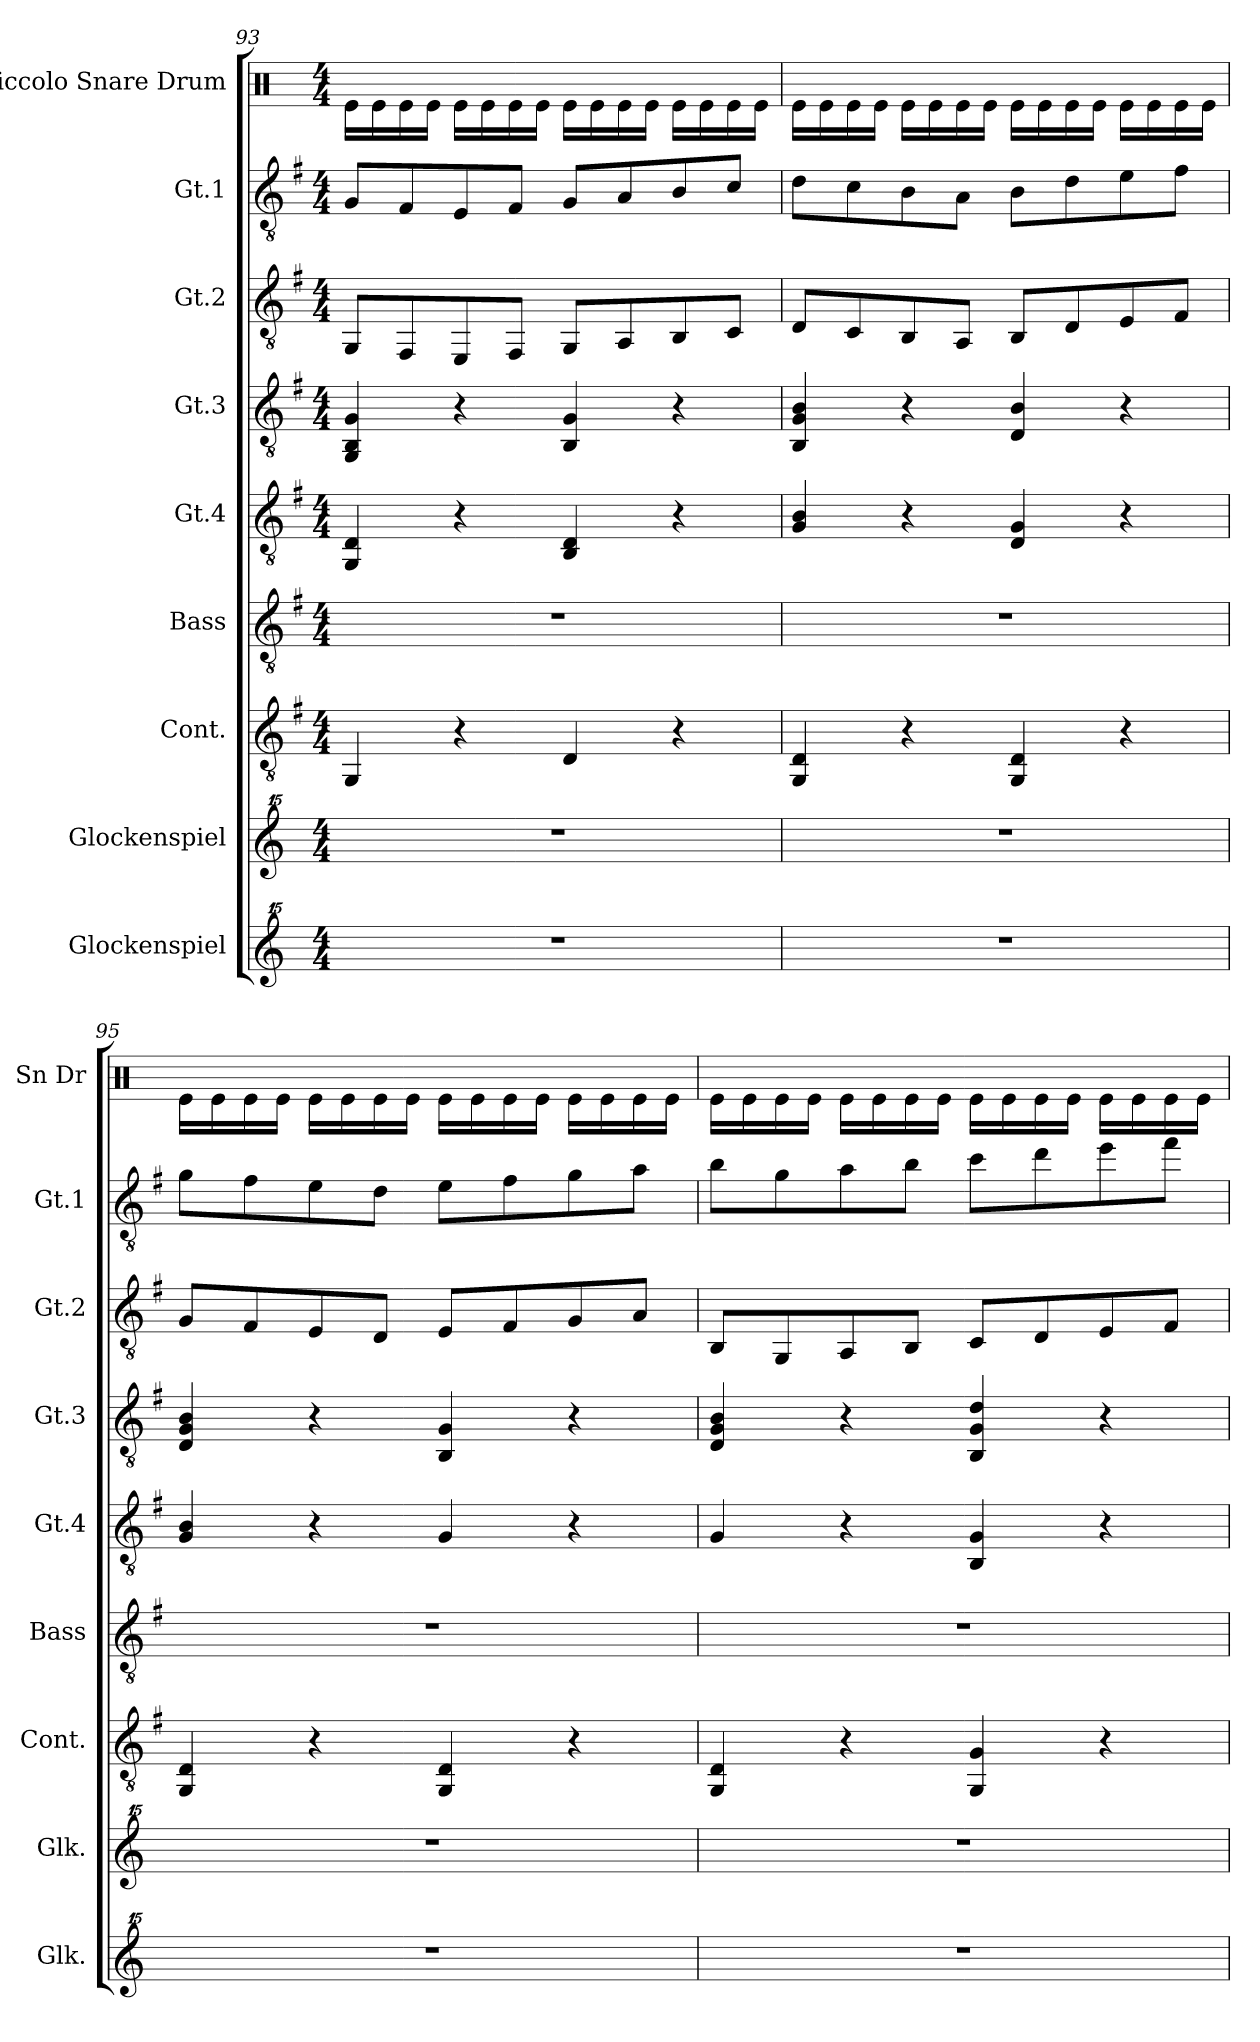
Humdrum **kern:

**kern	**kern	**kern	**kern	**kern	**kern	**kern	**kern	**kern
*part9	*part8	*part7	*part6	*part5	*part4	*part3	*part2	*part1
*staff9	*staff8	*staff7	*staff6	*staff5	*staff4	*staff3	*staff2	*staff1
*I"Glockenspiel	*I"Glockenspiel	*I"Cont.	*I"Bass	*I"Gt.4	*I"Gt.3	*I"Gt.2	*I"Gt.1	*I"Piccolo Snare Drum
*I'Glk.	*I'Glk.	*I'Cont.	*I'Bass	*I'Gt.4	*I'Gt.3	*I'Gt.2	*I'Gt.1	*I'Sn Dr
!!LO:PB:g=z
*clefG^^2	*clefG^^2	*clefGv2	*clefGv2	*clefGv2	*clefGv2	*clefGv2	*clefGv2	*clefX
*k[]	*k[]	*k[f#]	*k[f#]	*k[f#]	*k[f#]	*k[f#]	*k[f#]	*k[]
*M4/4	*M4/4	*M4/4	*M4/4	*M4/4	*M4/4	*M4/4	*M4/4	*M4/4
=93	=93	=93	=93	=93	=93	=93	=93	=93
1r	1r	4GG/	1r	4GG/ 4D/	4GG/ 4BB/ 4G/	8GG/L	8G/L	16Re\LL
.	.	.	.	.	.	.	.	16Re\
.	.	.	.	.	.	8FF#/	8F#/	16Re\
.	.	.	.	.	.	.	.	16Re\JJ
.	.	4r	.	4r	4r	8EE/	8E/	16Re\LL
.	.	.	.	.	.	.	.	16Re\
.	.	.	.	.	.	8FF#/J	8F#/J	16Re\
.	.	.	.	.	.	.	.	16Re\JJ
.	.	4D/	.	4BB/ 4D/	4BB/ 4G/	8GG/L	8G/L	16Re\LL
.	.	.	.	.	.	.	.	16Re\
.	.	.	.	.	.	8AA/	8A/	16Re\
.	.	.	.	.	.	.	.	16Re\JJ
.	.	4r	.	4r	4r	8BB/	8B/	16Re\LL
.	.	.	.	.	.	.	.	16Re\
.	.	.	.	.	.	8C/J	8c/J	16Re\
.	.	.	.	.	.	.	.	16Re\JJ
=94	=94	=94	=94	=94	=94	=94	=94	=94
1r	1r	4GG/ 4D/	1r	4G/ 4B/	4BB/ 4G/ 4B/	8D/L	8d\L	16Re\LL
.	.	.	.	.	.	.	.	16Re\
.	.	.	.	.	.	8C/	8c\	16Re\
.	.	.	.	.	.	.	.	16Re\JJ
.	.	4r	.	4r	4r	8BB/	8B\	16Re\LL
.	.	.	.	.	.	.	.	16Re\
.	.	.	.	.	.	8AA/J	8A\J	16Re\
.	.	.	.	.	.	.	.	16Re\JJ
.	.	4GG/ 4D/	.	4D/ 4G/	4D/ 4B/	8BB/L	8B\L	16Re\LL
.	.	.	.	.	.	.	.	16Re\
.	.	.	.	.	.	8D/	8d\	16Re\
.	.	.	.	.	.	.	.	16Re\JJ
.	.	4r	.	4r	4r	8E/	8e\	16Re\LL
.	.	.	.	.	.	.	.	16Re\
.	.	.	.	.	.	8F#/J	8f#\J	16Re\
.	.	.	.	.	.	.	.	16Re\JJ
!!LO:PB:g=z
=95	=95	=95	=95	=95	=95	=95	=95	=95
1r	1r	4GG/ 4D/	1r	4G/ 4B/	4D/ 4G/ 4B/	8G/L	8g\L	16Re\LL
.	.	.	.	.	.	.	.	16Re\
.	.	.	.	.	.	8F#/	8f#\	16Re\
.	.	.	.	.	.	.	.	16Re\JJ
.	.	4r	.	4r	4r	8E/	8e\	16Re\LL
.	.	.	.	.	.	.	.	16Re\
.	.	.	.	.	.	8D/J	8d\J	16Re\
.	.	.	.	.	.	.	.	16Re\JJ
.	.	4GG/ 4D/	.	4G/	4BB/ 4G/	8E/L	8e\L	16Re\LL
.	.	.	.	.	.	.	.	16Re\
.	.	.	.	.	.	8F#/	8f#\	16Re\
.	.	.	.	.	.	.	.	16Re\JJ
.	.	4r	.	4r	4r	8G/	8g\	16Re\LL
.	.	.	.	.	.	.	.	16Re\
.	.	.	.	.	.	8A/J	8a\J	16Re\
.	.	.	.	.	.	.	.	16Re\JJ
=96	=96	=96	=96	=96	=96	=96	=96	=96
1r	1r	4GG/ 4D/	1r	4G/	4D/ 4G/ 4B/	8BB/L	8b\L	16Re\LL
.	.	.	.	.	.	.	.	16Re\
.	.	.	.	.	.	8GG/	8g\	16Re\
.	.	.	.	.	.	.	.	16Re\JJ
.	.	4r	.	4r	4r	8AA/	8a\	16Re\LL
.	.	.	.	.	.	.	.	16Re\
.	.	.	.	.	.	8BB/J	8b\J	16Re\
.	.	.	.	.	.	.	.	16Re\JJ
.	.	4GG/ 4G/	.	4BB/ 4G/	4BB/ 4G/ 4d/	8C/L	8cc\L	16Re\LL
.	.	.	.	.	.	.	.	16Re\
.	.	.	.	.	.	8D/	8dd\	16Re\
.	.	.	.	.	.	.	.	16Re\JJ
.	.	4r	.	4r	4r	8E/	8ee\	16Re\LL
.	.	.	.	.	.	.	.	16Re\
.	.	.	.	.	.	8F#/J	8ff#\J	16Re\
.	.	.	.	.	.	.	.	16Re\JJ
=	=	=	=	=	=	=	=	=
*-	*-	*-	*-	*-	*-	*-	*-	*-
